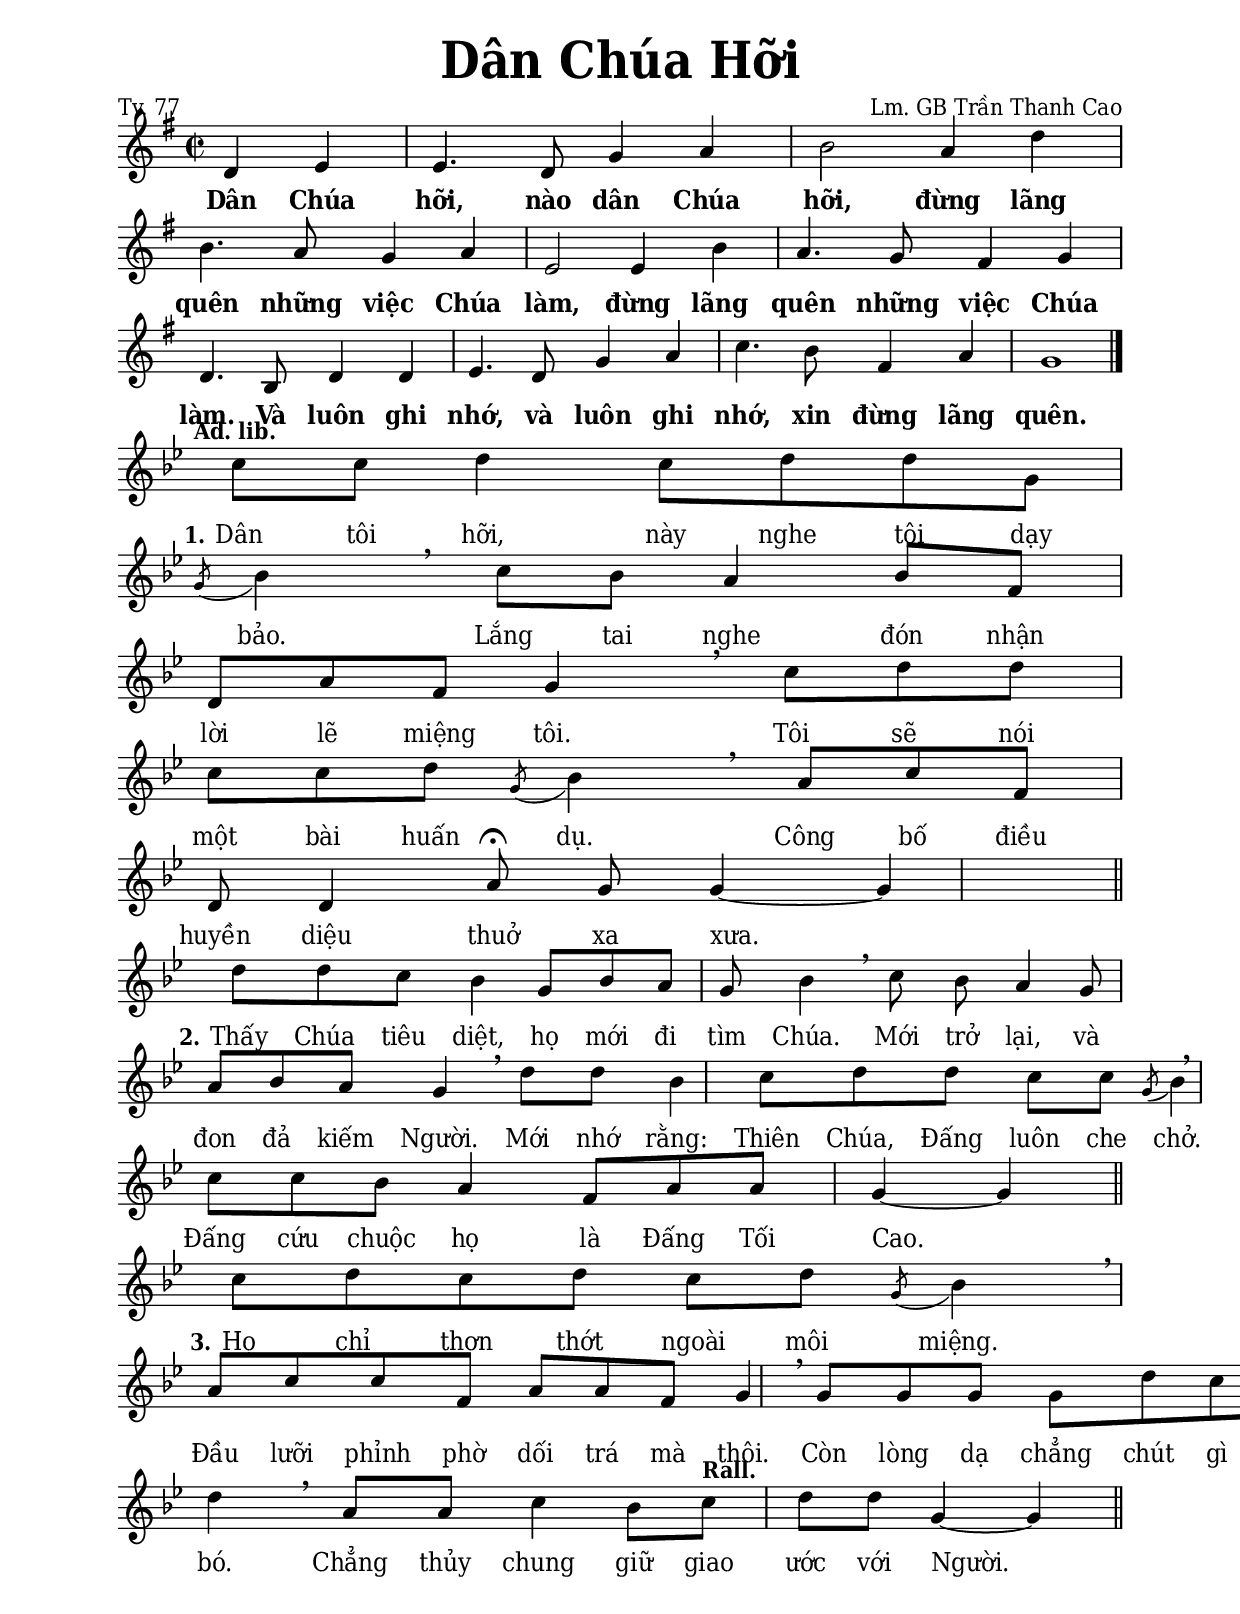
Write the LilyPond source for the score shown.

% Cài đặt chung
\version "2.22.1"
\include "english.ly"

\header {
  title = \markup { \fontsize #3 "Dân Chúa Hỡi" }
  poet = "Tv. 77"
  composer = "Lm. GB Trần Thanh Cao"
  %arranger = " "
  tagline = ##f
}

% Nhạc điệp khúc
nhacDiepKhuc = \relative c' {

  \partial 2 d4 e |
  e4. d8 g4 a |
  b2 a4 d |
  b4. a8 g4 a |
  e2 e4 b' |
  a4. g8 fs4 g |
  d4. b8 d4 d |
  e4. d8 g4 a |
  c4. b8 fs4 a |
  g1 \bar "|."
}

% Nhạc phiên khúc
nhacPhienKhucMot = \relative c'' {

  \tempo "Ad. lib."
  c8 c d4 c8 d d g, \acciaccatura g8 bf4 \breathe
  c8 bf a4 bf8 f d a' f g4 \breathe
  c8 d d c c d \acciaccatura g,8 bf4 \breathe
  a8 c f, d d4 a'8 \fermata g8 g4 ~ g \bar "||"
}

nhacPhienKhucHai = \relative c'' {
 
  d8 d c bf4
  g8 bf a g bf4 \breathe
  c8 bf a4 g8 a bf a g4 \breathe
  d'8 d bf4
  c8 d d c c \acciaccatura g8 bf4 \breathe
  c8 c bf a4 f8 a a g4 ~ g \bar "||"
}

nhacPhienKhucBa = \relative c'' {
 
  c8 d c d c d \acciaccatura g,8 bf4 \breathe
  a8 c c f, a a f g4 \breathe
  g8 g g g d' c d d4 \breathe
  a8 a c4 bf8 \tempo "Rall." c d d g,4 ~ g \bar "||"
}

% Lời điệp khúc
loiDiepKhuc = \lyricmode {
 
  Dân Chúa hỡi, nào dân Chúa hỡi,
  đừng lãng quên những việc Chúa làm,
  đừng lãng quên những việc Chúa làm.
  Và luôn ghi nhớ, và luôn ghi nhớ,
  xin đừng lãng quên.
}

% Lời phiên khúc
loiPhienKhucMot = \lyricmode {
  \set stanza = #"1."
  Dân tôi hỡi, này nghe tôi dạy bảo.
  Lắng tai nghe đón nhận lời lẽ miệng tôi.
  Tôi sẽ nói một bài huấn dụ.
  Công bố điều huyền diệu thuở xa xưa.
}

loiPhienKhucHai = \lyricmode {
  \set stanza = #"2."
  Thấy Chúa tiêu diệt, họ mới đi tìm Chúa.
  Mới trở lại, và đon đả kiếm Người.
  Mới nhớ rằng: Thiên Chúa, Đấng luôn che chở.
  Đấng cứu chuộc họ là Đấng Tối Cao.
}

loiPhienKhucBa = \lyricmode {
  \set stanza = #"3."
  Họ chỉ thơn thớt ngoài môi miệng.
  Đầu lưỡi phỉnh phờ dối trá mà thôi.
  Còn lòng dạ chẳng chút gì gắn bó.
  Chẳng thủy chung giữ giao ước với Người.
}


% Dàn trang
\paper {
  #(set-paper-size "a4")
  top-margin = 20\mm
  bottom-margin = 15\mm
  left-margin = 20\mm
  right-margin = 20\mm
  indent = #0
  #(define fonts
    (make-pango-font-tree
      "Deja Vu Serif Condensed"
      "Deja Vu Serif Condensed"
      "Deja Vu Serif Condensed"
      (/ 20 20)))
  page-count = #1
  system-system-spacing = #'((basic-distance . 11)
                             (minimum-distance . 11)
                             (padding . 1))
  score-system-spacing = #'((basic-distance . 11)
                             (minimum-distance . 11)
                             (padding . 1))
}

\score {
  \new ChoirStaff <<
    \new Staff = diepKhuc \with {
        \consists "Merge_rests_engraver"
        %\magnifyStaff #(magstep +1)
      }
      <<
      \new Voice = beSop {
        \key g \major \time 2/2 \stemNeutral \nhacDiepKhuc
      }
    >>
    \new Lyrics \with {
          \override VerticalAxisGroup.
            nonstaff-relatedstaff-spacing.padding = #1
          \override VerticalAxisGroup.
            nonstaff-unrelatedstaff-spacing.padding = #1
        }
        \lyricsto beSop \loiDiepKhuc
  >>
  \layout {
    \override Lyrics.LyricText.font-series = #'bold
    %\override Lyrics.LyricText.font-size = #+2
    \override Lyrics.LyricSpace.minimum-distance = #2
    \override Score.BarNumber.break-visibility = ##(#f #f #f)
    \override Score.SpacingSpanner.uniform-stretching = ##t
  }
}

\score {
  \new ChoirStaff <<
    \new Staff = phienKhuc \with {
        %\magnifyStaff #(magstep +1)
      }
      <<
      \new Voice = beSop {
        \key bf \major \time 2/2 \nhacPhienKhucMot
      }
    >>
    \new Lyrics \with {
          \override VerticalAxisGroup.
            nonstaff-relatedstaff-spacing.padding = #1.2
          \override VerticalAxisGroup.
            nonstaff-unrelatedstaff-spacing.padding = #1
        }
        \lyricsto beSop \loiPhienKhucMot
  >>
  \layout {
    \override Staff.TimeSignature.transparent = ##t
    %\override Lyrics.LyricText.font-size = #+2
    \override Lyrics.LyricSpace.minimum-distance = #3.2
    \override Score.BarNumber.break-visibility = ##(#f #f #f)
    \override Score.SpacingSpanner.uniform-stretching = ##t
    \set Score.barAlways = ##t
    \set Score.defaultBarType = ""
  } 
}

\score {
  \new ChoirStaff <<
    \new Staff = phienKhuc \with {
        %\magnifyStaff #(magstep +1)
      }
      <<
      \new Voice = beSop {
        \key bf \major \time 2/2 \nhacPhienKhucHai
      }
    >>
    \new Lyrics \with {
          \override VerticalAxisGroup.
            nonstaff-relatedstaff-spacing.padding = #1
          \override VerticalAxisGroup.
            nonstaff-unrelatedstaff-spacing.padding = #1
        }
        \lyricsto beSop \loiPhienKhucHai
  >>
  \layout {
    \override Staff.TimeSignature.transparent = ##t
    %\override Lyrics.LyricText.font-size = #+2
    \override Lyrics.LyricSpace.minimum-distance = #2.5
    \override Score.BarNumber.break-visibility = ##(#f #f #f)
    \override Score.SpacingSpanner.uniform-stretching = ##t
    \set Score.barAlways = ##t
    \set Score.defaultBarType = ""
  } 
}

\score {
  \new ChoirStaff <<
    \new Staff = phienKhuc \with {
        %\magnifyStaff #(magstep +1)
      }
      <<
      \new Voice = beSop {
        \key bf \major \time 2/2 \nhacPhienKhucBa
      }
    >>
    \new Lyrics \with {
          \override VerticalAxisGroup.
            nonstaff-relatedstaff-spacing.padding = #1
          \override VerticalAxisGroup.
            nonstaff-unrelatedstaff-spacing.padding = #1
        }
        \lyricsto beSop \loiPhienKhucBa
  >>
  \layout {
    \override Staff.TimeSignature.transparent = ##t
    %\override Lyrics.LyricText.font-size = #+2
    \override Lyrics.LyricSpace.minimum-distance = #3.0
    \override Score.BarNumber.break-visibility = ##(#f #f #f)
    \override Score.SpacingSpanner.uniform-stretching = ##t
    \set Score.barAlways = ##t
    \set Score.defaultBarType = ""
  } 
}